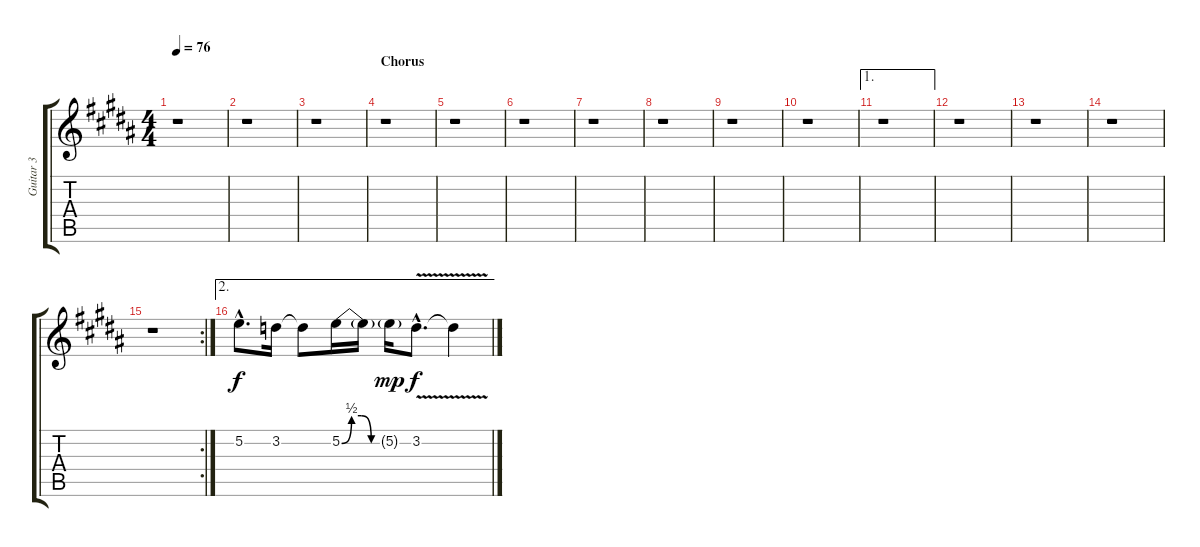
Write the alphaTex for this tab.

\track ("Guitar 3" "Guitar 3") {instrument distortionguitar}
\staff {score tabs}
\tuning (D4 B3 G3 D3 G2 D2) {hide}
\ts (4 4)
\tempo 76
\clef g2
\ks b
r.1{dy f} |
r.1 |
r.1 |
\section ("" "Chorus")
r.1 |
r.1 |
r.1 |
r.1 |
r.1 |
r.1 |
r.1 |
\ae 1
r.1 |
r.1 |
r.1 |
r.1 |
\rc 2
r.1 |
\ae 2
5.2{hac}.8{d} 3.2.16 3.2{t}.8 5.2{be (custom 0 0 15 2 30 2 45 0 60 0)}.16 5.2{t}.16 5.2{g}.16{dy mp} 3.2{v hac}.8{d dy f} 3.2{v t}.4
